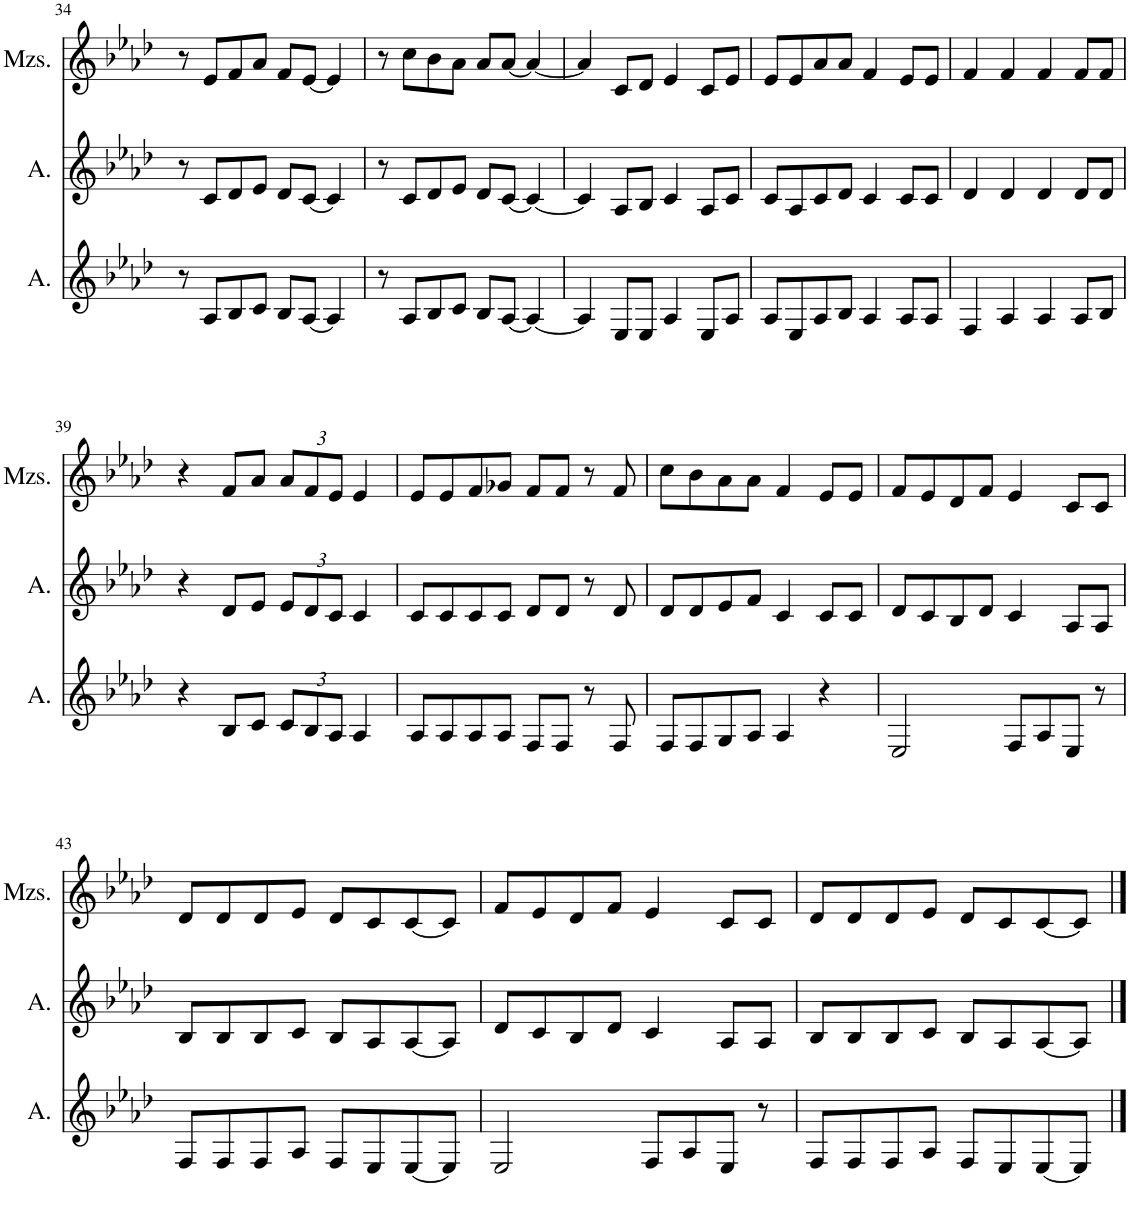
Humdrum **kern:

**kern	**kern	**kern
*part3	*part2	*part1
*staff3	*staff2	*staff1
*I"Alto	*I"Alto	*I"Mezzosoprano
*I'A.	*I'A.	*I'Mzs.
!!LO:PB:g=z
*clefG2	*clefG2	*clefG2
*k[b-e-a-d-]	*k[b-e-a-d-]	*k[b-e-a-d-]
*M4/4	*M4/4	*M4/4
=34	=34	=34
8r	8r	8r
8A-/L	8c/L	8e-/L
8B-/	8d-/	8f/
8c/J	8e-/J	8a-/J
8B-/L	8d-/L	8f/L
[8A-/J	[8c/J	[8e-/J
4A-/]	4c/]	4e-/]
=35	=35	=35
8r	8r	8r
8A-/L	8c/L	8cc\L
8B-/	8d-/	8b-\
8c/J	8e-/J	8a-\J
8B-/L	8d-/L	8a-/L
[8A-/J	[8c/J	[8a-/J
4A-/_	4c/_	4a-/_
=36	=36	=36
4A-/]	4c/]	4a-/]
8E-/L	8A-/L	8c/L
8E-/J	8B-/J	8d-/J
4A-/	4c/	4e-/
8E-/L	8A-/L	8c/L
8A-/J	8c/J	8e-/J
=37	=37	=37
8A-/L	8c/L	8e-/L
8E-/	8A-/	8e-/
8A-/	8c/	8a-/
8B-/J	8d-/J	8a-/J
4A-/	4c/	4f/
8A-/L	8c/L	8e-/L
8A-/J	8c/J	8e-/J
=38	=38	=38
4F/	4d-/	4f/
4A-/	4d-/	4f/
4A-/	4d-/	4f/
8A-/L	8d-/L	8f/L
8B-/J	8d-/J	8f/J
!!LO:LB:g=z
=39	=39	=39
4r	4r	4r
8B-/L	8d-/L	8f/L
8c/J	8e-/J	8a-/J
*Xbrackettup	*Xbrackettup	*Xbrackettup
12c/L	12e-/L	12a-/L
12B-/	12d-/	12f/
12A-/J	12c/J	12e-/J
4A-/	4c/	4e-/
=40	=40	=40
8A-/L	8c/L	8e-/L
8A-/	8c/	8e-/
8A-/	8c/	8f/
8A-/J	8c/J	8g-X/J
8F/L	8d-/L	8f/L
8F/J	8d-/J	8f/J
8r	8r	8r
8F/	8d-/	8f/
=41	=41	=41
8F/L	8d-/L	8cc\L
8F/	8d-/	8b-\
8G/	8e-/	8a-\
8A-/J	8f/J	8a-\J
4A-/	4c/	4f/
4r	8c/L	8e-/L
.	8c/J	8e-/J
=42	=42	=42
2E-/	8d-/L	8f/L
.	8c/	8e-/
.	8B-/	8d-/
.	8d-/J	8f/J
8F/L	4c/	4e-/
8A-/	.	.
8E-/J	8A-/L	8c/L
8r	8A-/J	8c/J
!!LO:LB:g=z
=43	=43	=43
8F/L	8B-/L	8d-/L
8F/	8B-/	8d-/
8F/	8B-/	8d-/
8A-/J	8c/J	8e-/J
8F/L	8B-/L	8d-/L
8E-/	8A-/	8c/
[8E-/	[8A-/	[8c/
8E-/J]	8A-/J]	8c/J]
=44	=44	=44
2E-/	8d-/L	8f/L
.	8c/	8e-/
.	8B-/	8d-/
.	8d-/J	8f/J
8F/L	4c/	4e-/
8A-/	.	.
8E-/J	8A-/L	8c/L
8r	8A-/J	8c/J
=45	=45	=45
8F/L	8B-/L	8d-/L
8F/	8B-/	8d-/
8F/	8B-/	8d-/
8A-/J	8c/J	8e-/J
8F/L	8B-/L	8d-/L
8E-/	8A-/	8c/
[8E-/	[8A-/	[8c/
8E-/J]	8A-/J]	8c/J]
==	==	==
*-	*-	*-
